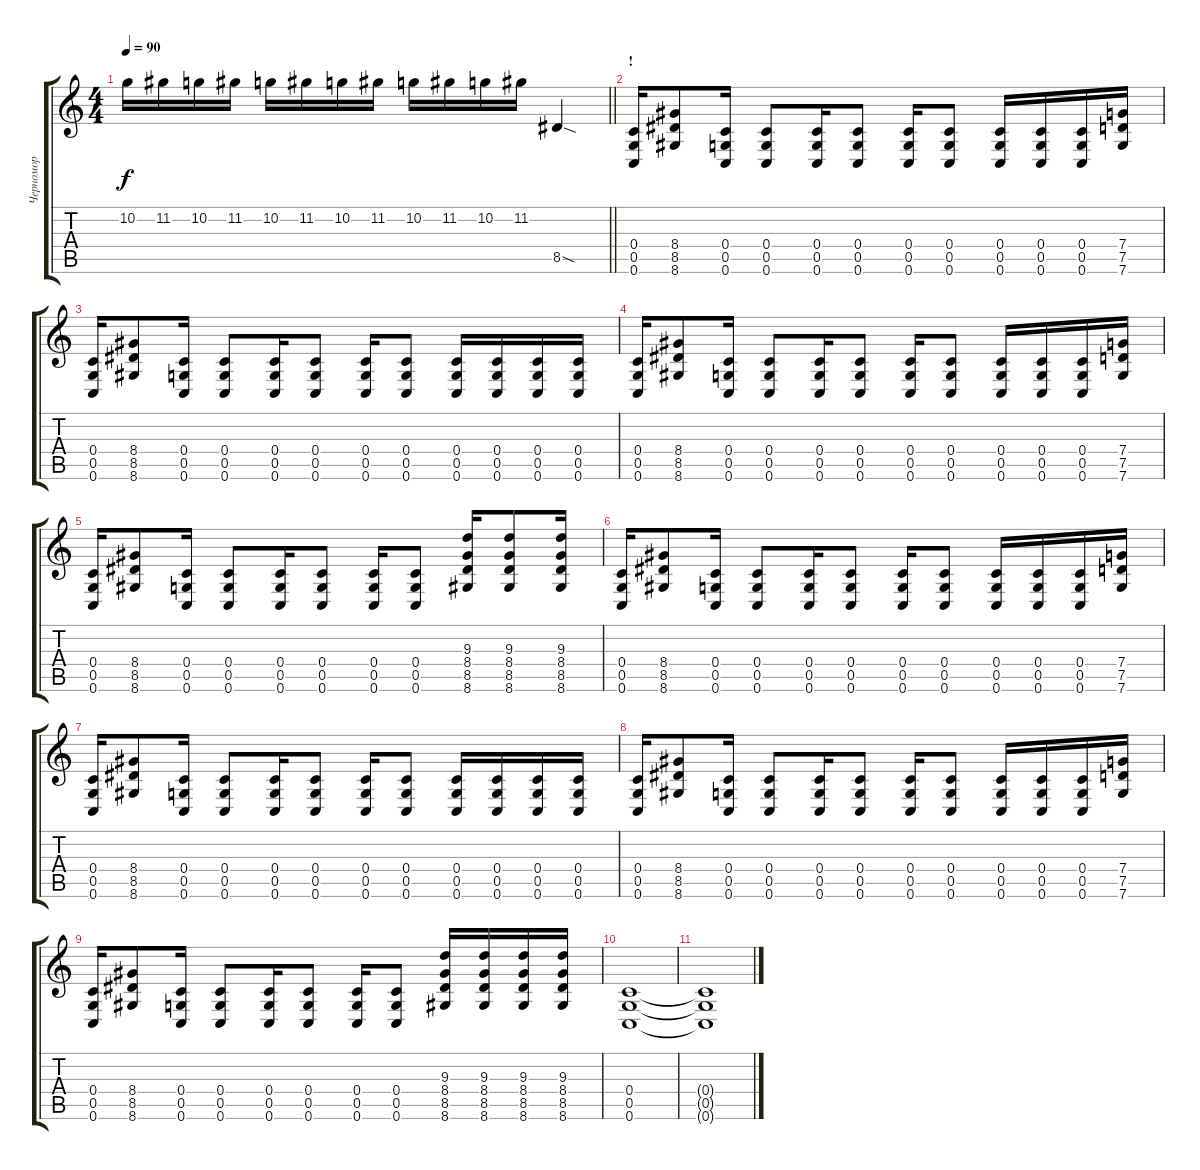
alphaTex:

\track ("Черномор" "Черномор") {instrument distortionguitar}
\staff {score tabs}
\tuning (D4 A3 F3 C3 G2 C2) {hide}
\ts (4 4)
\tempo 90
\clef g2
\barLineRight lightlight
\ks c
10.2.16{dy f} 11.2.16 10.2.16 11.2.16 10.2.16 11.2.16 10.2.16 11.2.16 10.2.16 11.2.16 10.2.16 11.2.16 8.5{sod}.4 |
\section ("" "!")
(0.4 0.5 0.6).16 (8.4 8.5 8.6).8 (0.4 0.5 0.6).16 (0.4 0.5 0.6).8 (0.4 0.5 0.6).16 (0.4 0.5 0.6).8 (0.4 0.5 0.6).16 (0.4 0.5 0.6).8 (0.4 0.5 0.6).16 (0.4 0.5 0.6).16 (0.4 0.5 0.6).16 (7.4 7.5 7.6).16 |
(0.4 0.5 0.6).16 (8.4 8.5 8.6).8 (0.4 0.5 0.6).16 (0.4 0.5 0.6).8 (0.4 0.5 0.6).16 (0.4 0.5 0.6).8 (0.4 0.5 0.6).16 (0.4 0.5 0.6).8 (0.4 0.5 0.6).16 (0.4 0.5 0.6).16 (0.4 0.5 0.6).16 (0.4 0.5 0.6).16 |
(0.4 0.5 0.6).16 (8.4 8.5 8.6).8 (0.4 0.5 0.6).16 (0.4 0.5 0.6).8 (0.4 0.5 0.6).16 (0.4 0.5 0.6).8 (0.4 0.5 0.6).16 (0.4 0.5 0.6).8 (0.4 0.5 0.6).16 (0.4 0.5 0.6).16 (0.4 0.5 0.6).16 (7.4 7.5 7.6).16 |
(0.4 0.5 0.6).16 (8.4 8.5 8.6).8 (0.4 0.5 0.6).16 (0.4 0.5 0.6).8 (0.4 0.5 0.6).16 (0.4 0.5 0.6).8 (0.4 0.5 0.6).16 (0.4 0.5 0.6).8 (9.3 8.4 8.5 8.6).16 (9.3 8.4 8.5 8.6).8 (9.3 8.4 8.5 8.6).16 |
(0.4 0.5 0.6).16 (8.4 8.5 8.6).8 (0.4 0.5 0.6).16 (0.4 0.5 0.6).8 (0.4 0.5 0.6).16 (0.4 0.5 0.6).8 (0.4 0.5 0.6).16 (0.4 0.5 0.6).8 (0.4 0.5 0.6).16 (0.4 0.5 0.6).16 (0.4 0.5 0.6).16 (7.4 7.5 7.6).16 |
(0.4 0.5 0.6).16 (8.4 8.5 8.6).8 (0.4 0.5 0.6).16 (0.4 0.5 0.6).8 (0.4 0.5 0.6).16 (0.4 0.5 0.6).8 (0.4 0.5 0.6).16 (0.4 0.5 0.6).8 (0.4 0.5 0.6).16 (0.4 0.5 0.6).16 (0.4 0.5 0.6).16 (0.4 0.5 0.6).16 |
(0.4 0.5 0.6).16 (8.4 8.5 8.6).8 (0.4 0.5 0.6).16 (0.4 0.5 0.6).8 (0.4 0.5 0.6).16 (0.4 0.5 0.6).8 (0.4 0.5 0.6).16 (0.4 0.5 0.6).8 (0.4 0.5 0.6).16 (0.4 0.5 0.6).16 (0.4 0.5 0.6).16 (7.4 7.5 7.6).16 |
(0.4 0.5 0.6).16 (8.4 8.5 8.6).8 (0.4 0.5 0.6).16 (0.4 0.5 0.6).8 (0.4 0.5 0.6).16 (0.4 0.5 0.6).8 (0.4 0.5 0.6).16 (0.4 0.5 0.6).8 (9.3 8.4 8.5 8.6).16 (9.3 8.4 8.5 8.6).16 (9.3 8.4 8.5 8.6).16 (9.3 8.4 8.5 8.6).16 |
(0.4 0.5 0.6).1 |
(0.4{t} 0.5{t} 0.6{t}).1
